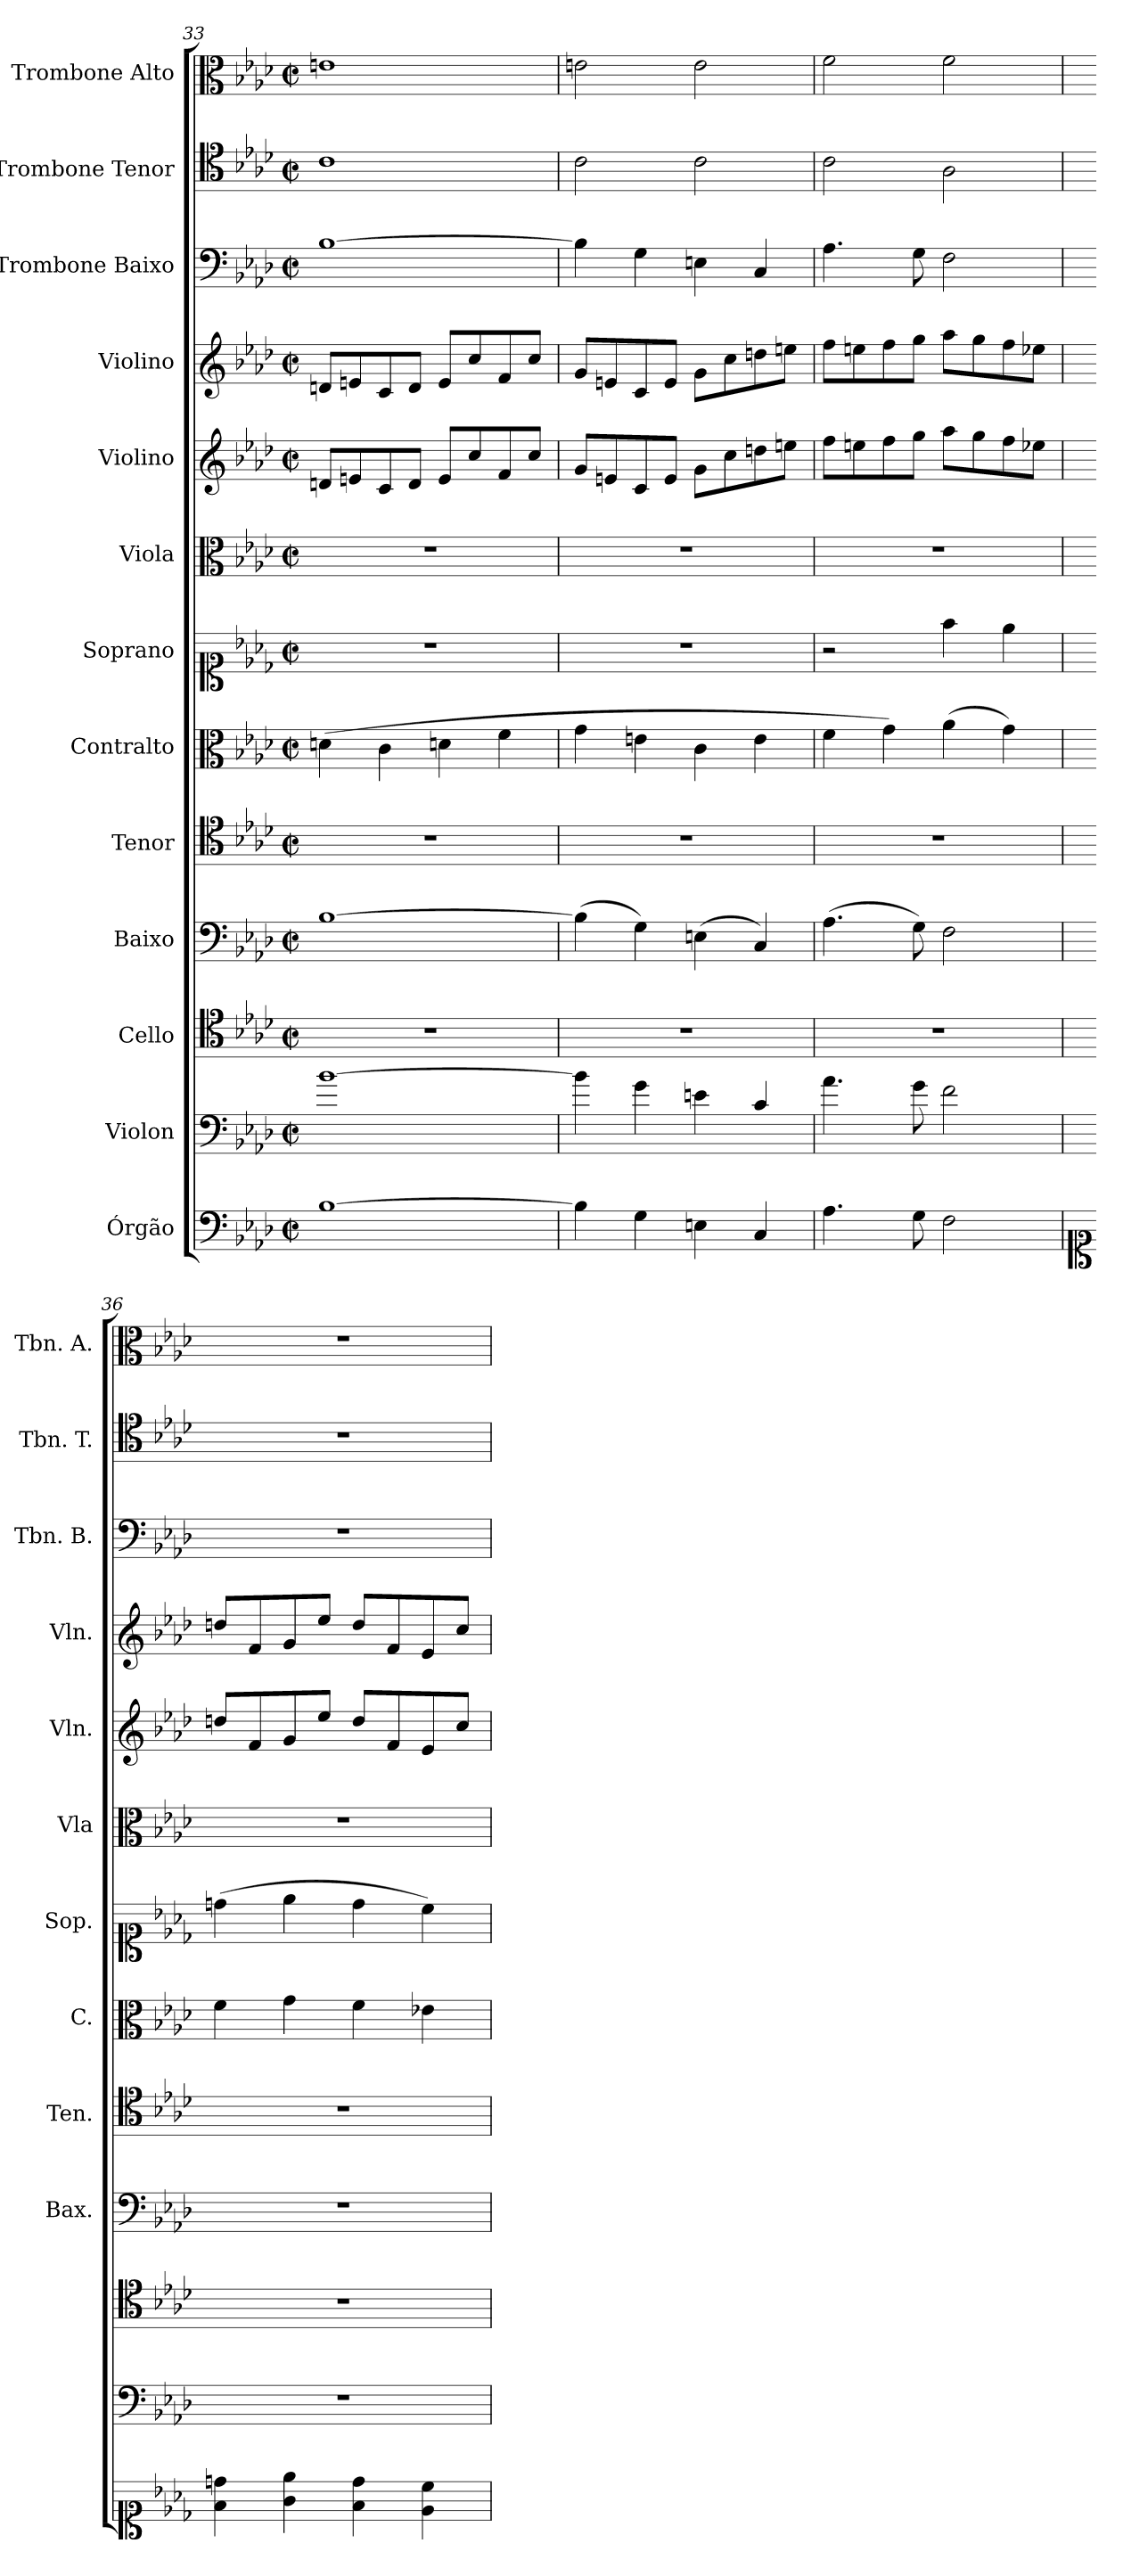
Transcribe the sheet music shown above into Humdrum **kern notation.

**kern	**kern	**kern	**kern	**kern	**kern	**kern	**kern	**kern	**kern	**kern	**kern	**kern
*part13	*part12	*part11	*part10	*part9	*part8	*part7	*part6	*part5	*part4	*part3	*part2	*part1
*staff13	*staff12	*staff11	*staff10	*staff9	*staff8	*staff7	*staff6	*staff5	*staff4	*staff3	*staff2	*staff1
*I"Órgão	*I"Violon	*I"Cello	*I"Baixo	*I"Tenor	*I"Contralto	*I"Soprano	*I"Viola	*I"Violino	*I"Violino	*I"Trombone Baixo	*I"Trombone Tenor	*I"Trombone Alto
*	*	*	*I'Bax.	*I'Ten.	*I'C.	*I'Sop.	*I'Vla	*I'Vln.	*I'Vln.	*I'Tbn. B.	*I'Tbn. T.	*I'Tbn. A.
*clefF4	*clefF4	*clefC4	*clefF4	*clefC4	*clefC3	*clefC1	*clefC3	*clefG2	*clefG2	*clefF4	*clefC4	*clefC3
*	*ITrd7c12	*	*	*	*	*	*	*	*	*	*	*
*k[b-e-a-d-]	*k[b-e-a-d-]	*k[b-e-a-d-]	*k[b-e-a-d-]	*k[b-e-a-d-]	*k[b-e-a-d-]	*k[b-e-a-d-]	*k[b-e-a-d-]	*k[b-e-a-d-]	*k[b-e-a-d-]	*k[b-e-a-d-]	*k[b-e-a-d-]	*k[b-e-a-d-]
*M2/2	*M2/2	*M2/2	*M2/2	*M2/2	*M2/2	*M2/2	*M2/2	*M2/2	*M2/2	*M2/2	*M2/2	*M2/2
*met(c|)	*met(c|)	*met(c|)	*met(c|)	*met(c|)	*met(c|)	*met(c|)	*met(c|)	*met(c|)	*met(c|)	*met(c|)	*met(c|)	*met(c|)
=33	=33	=33	=33	=33	=33	=33	=33	=33	=33	=33	=33	=33
[1B-	[1B-	1r	[1B-	1r	(>4dn\	1r	1r	8dn/L	8dn/L	[1B-	1c	1en
.	.	.	.	.	.	.	.	8en/	8en/	.	.	.
.	.	.	.	.	4c\	.	.	8c/	8c/	.	.	.
.	.	.	.	.	.	.	.	8d/J	8d/J	.	.	.
.	.	.	.	.	4dn\	.	.	8e/L	8e/L	.	.	.
.	.	.	.	.	.	.	.	8cc/	8cc/	.	.	.
.	.	.	.	.	4f\	.	.	8f/	8f/	.	.	.
.	.	.	.	.	.	.	.	8cc/J	8cc/J	.	.	.
=34	=34	=34	=34	=34	=34	=34	=34	=34	=34	=34	=34	=34
4B-\]	4B-\]	1r	(>4B-\]	1r	4g\	1r	1r	8g/L	8g/L	4B-\]	2c\	2en\
.	.	.	.	.	.	.	.	8en/	8en/	.	.	.
4G\	4G\	.	4G\)	.	4en\	.	.	8c/	8c/	4G\	.	.
.	.	.	.	.	.	.	.	8e/J	8e/J	.	.	.
4En\	4En\	.	(>4En\	.	4c\	.	.	8g\L	8g\L	4En\	2c\	2e\
.	.	.	.	.	.	.	.	8cc\	8cc\	.	.	.
4C/	4C/	.	4C/)	.	4e\	.	.	8ddn\	8ddn\	4C/	.	.
.	.	.	.	.	.	.	.	8een\J	8een\J	.	.	.
=35	=35	=35	=35	=35	=35	=35	=35	=35	=35	=35	=35	=35
4.A-\	4.A-\	1r	(>4.A-\	1r	4f\	2r	1r	8ff\L	8ff\L	4.A-\	2c\	2f\
.	.	.	.	.	.	.	.	8een\	8een\	.	.	.
.	.	.	.	.	4g\)	.	.	8ff\	8ff\	.	.	.
8G\	8G\	.	8G\)	.	.	.	.	8gg\J	8gg\J	8G\	.	.
2F\	2F\	.	2F\	.	(>4a-\	4ff\	.	8aa-\L	8aa-\L	2F\	2A-\	2f\
.	.	.	.	.	.	.	.	8gg\	8gg\	.	.	.
.	.	.	.	.	4g\)	4ee-\	.	8ff\	8ff\	.	.	.
.	.	.	.	.	.	.	.	8ee-X\J	8ee-X\J	.	.	.
!!LO:PB:g=z
=36	=36	=36	=36	=36	=36	=36	=36	=36	=36	=36	=36	=36
*clefC1	*	*	*	*	*	*	*	*	*	*	*	*
4f\ 4ddn\	1r	1r	1r	1r	4f\	(>4ddn\	1r	8ddn/L	8ddn/L	1r	1r	1r
.	.	.	.	.	.	.	.	8f/	8f/	.	.	.
4g\ 4ee-\	.	.	.	.	4g\	4ee-\	.	8g/	8g/	.	.	.
.	.	.	.	.	.	.	.	8ee-/J	8ee-/J	.	.	.
4f\ 4dd\	.	.	.	.	4f\	4dd\	.	8dd/L	8dd/L	.	.	.
.	.	.	.	.	.	.	.	8f/	8f/	.	.	.
4e-\ 4cc\	.	.	.	.	4e-X\	4cc\)	.	8e-/	8e-/	.	.	.
.	.	.	.	.	.	.	.	8cc/J	8cc/J	.	.	.
=	=	=	=	=	=	=	=	=	=	=	=	=
*-	*-	*-	*-	*-	*-	*-	*-	*-	*-	*-	*-	*-
